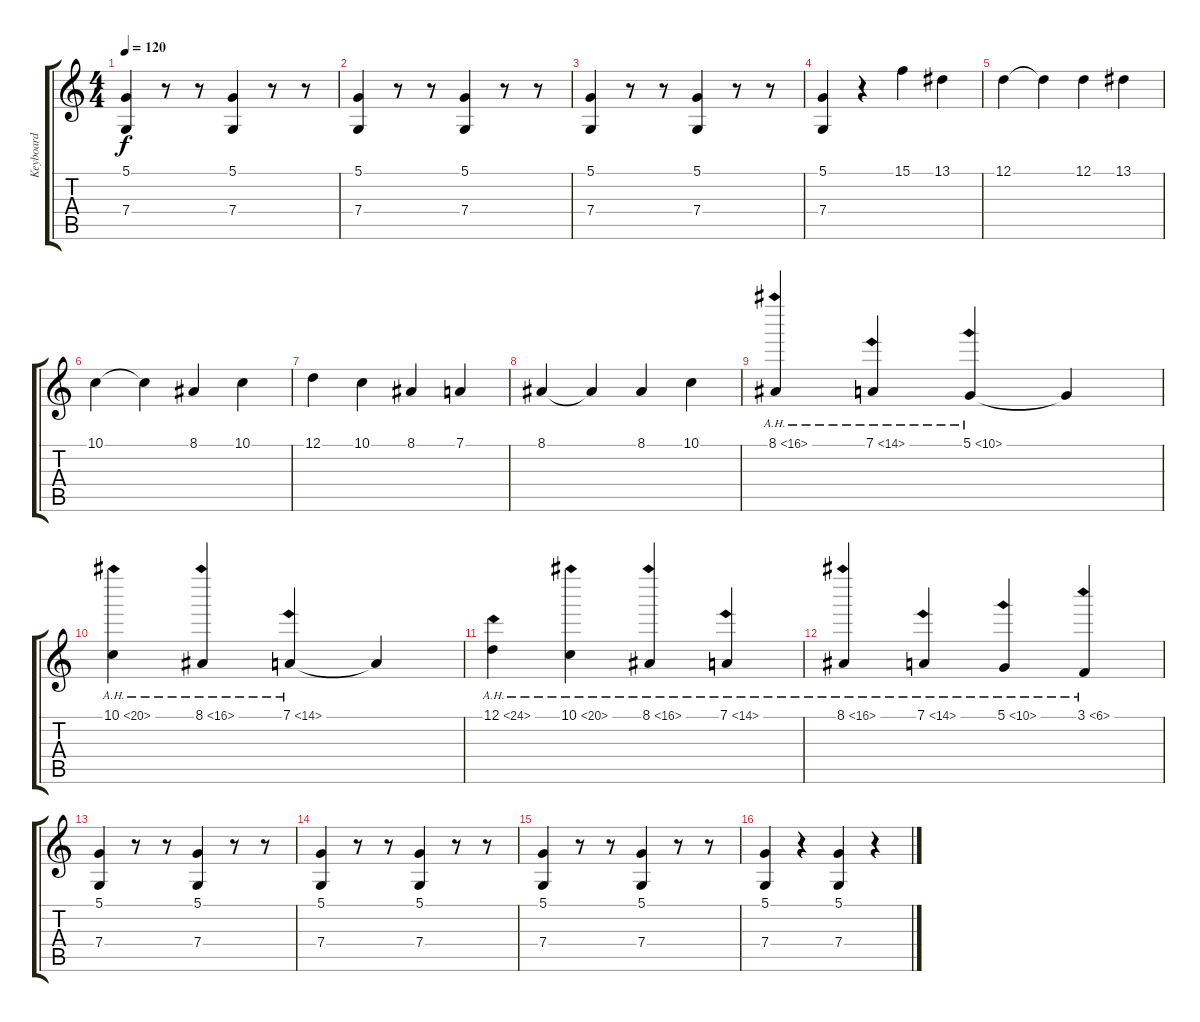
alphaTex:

\track ("Keyboard" "Keyboard") {instrument vibraphone}
\staff {score tabs}
\tuning (D4 A3 F3 C3 G2 D2) {hide}
\ts (4 4)
\tempo 120
\clef g2
\ks c
(5.1 7.4).4{dy f} r.8 r.8 (5.1 7.4).4 r.8 r.8 |
(5.1 7.4).4 r.8 r.8 (5.1 7.4).4 r.8 r.8 |
(5.1 7.4).4 r.8 r.8 (5.1 7.4).4 r.8 r.8 |
(5.1 7.4).4 r.4 15.1.4 13.1.4 |
12.1.4 12.1{t}.4 12.1.4 13.1.4 |
10.1.4 10.1{t}.4 8.1.4 10.1.4 |
12.1.4 10.1.4 8.1.4 7.1.4 |
8.1.4 8.1{t}.4 8.1.4 10.1.4 |
8.1{ah 8}.4 7.1{ah 7}.4 5.1{ah 5}.4 5.1{t}.4 |
10.1{ah 10}.4 8.1{ah 8}.4 7.1{ah 7}.4 7.1{t}.4 |
12.1{ah 12}.4 10.1{ah 10}.4 8.1{ah 8}.4 7.1{ah 7}.4 |
8.1{ah 8}.4 7.1{ah 7}.4 5.1{ah 5}.4 3.1{ah 3}.4 |
(5.1 7.4).4 r.8 r.8 (5.1 7.4).4 r.8 r.8 |
(5.1 7.4).4 r.8 r.8 (5.1 7.4).4 r.8 r.8 |
(5.1 7.4).4 r.8 r.8 (5.1 7.4).4 r.8 r.8 |
(5.1 7.4).4 r.4 (5.1 7.4).4 r.4
